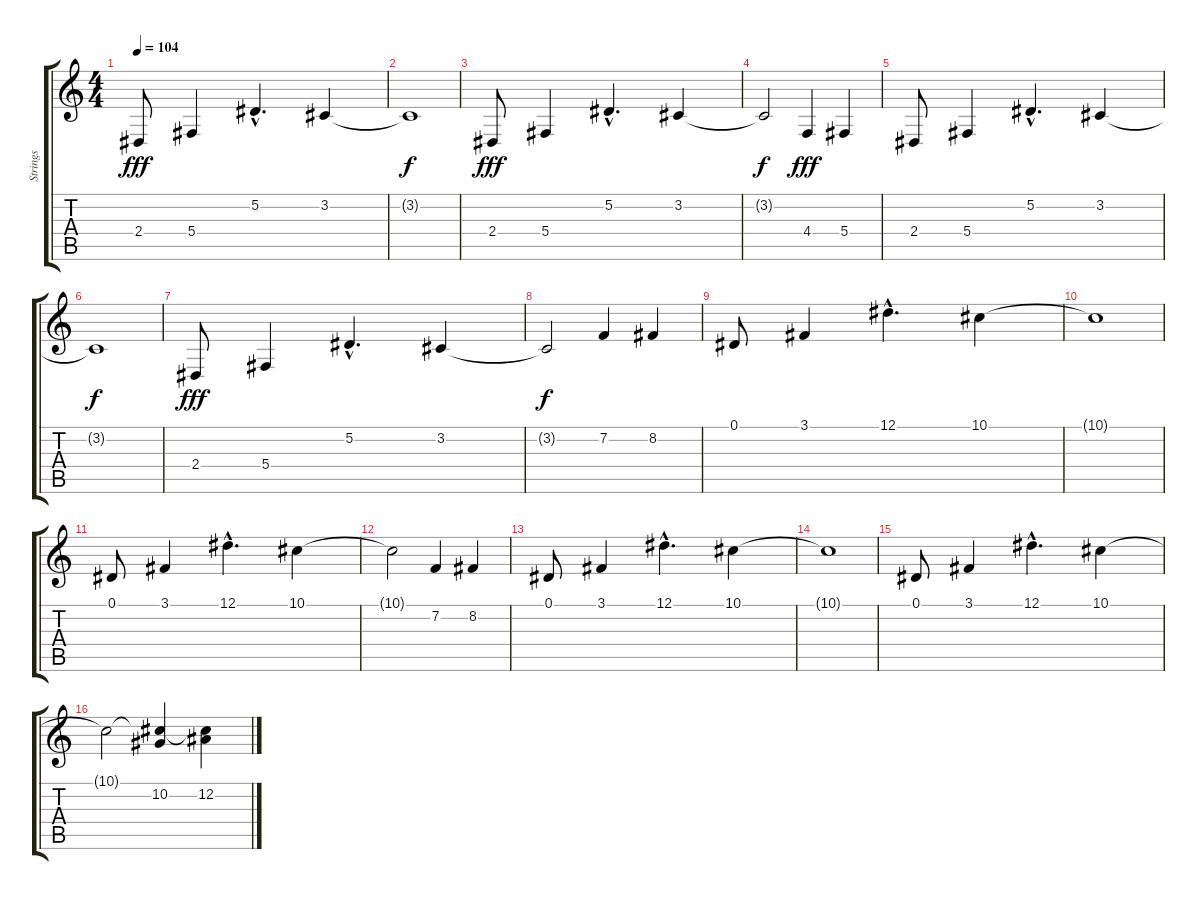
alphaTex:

\track ("Strings" "Strings") {instrument stringensemble2}
\staff {score tabs}
\tuning (Eb4 Bb3 Gb3 Db3 Ab2 Eb2) {hide}
\ts (4 4)
\tempo 104
\clef g2
\ks c
2.4.8{dy fff} 5.4.4 5.2{hac}.4{d} 3.2.4 |
3.2{t}.1{dy f} |
2.4.8{dy fff} 5.4.4 5.2{hac}.4{d} 3.2.4 |
3.2{t}.2{dy f} 4.4.4{dy fff} 5.4.4 |
2.4.8 5.4.4 5.2{hac}.4{d} 3.2.4 |
3.2{t}.1{dy f} |
2.4.8{dy fff} 5.4.4 5.2{hac}.4{d} 3.2.4 |
3.2{t}.2{dy f} 7.2.4 8.2.4 |
0.1.8 3.1.4 12.1{hac}.4{d} 10.1.4 |
10.1{t}.1 |
0.1.8 3.1.4 12.1{hac}.4{d} 10.1.4 |
10.1{t}.2 7.2.4 8.2.4 |
0.1.8 3.1.4 12.1{hac}.4{d} 10.1.4 |
10.1{t}.1 |
0.1.8 3.1.4 12.1{hac}.4{d} 10.1.4 |
10.1{t}.2 (10.1{t} 10.2).4 (10.1{t} 12.2).4
